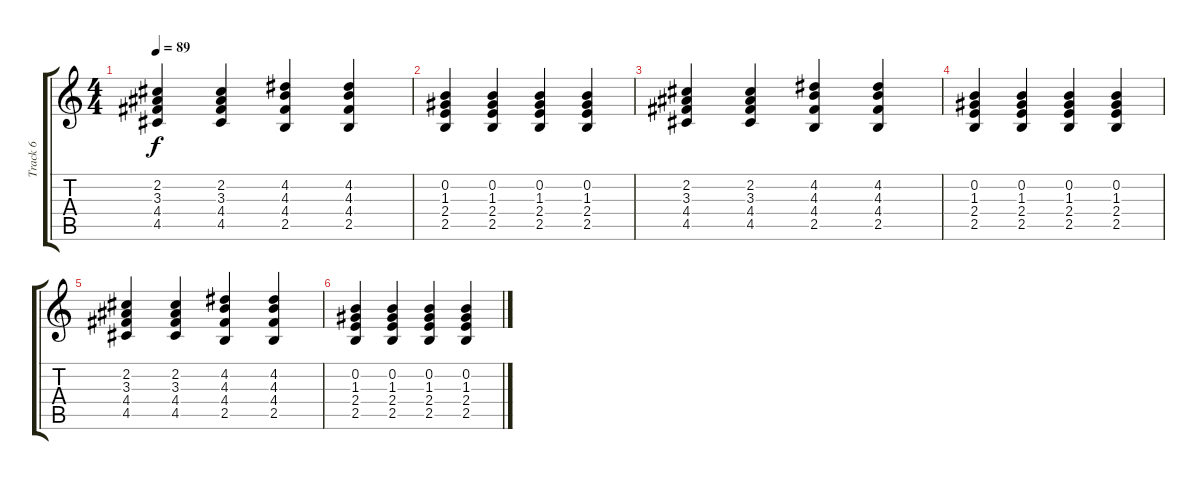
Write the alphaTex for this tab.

\track ("Track 6" "Track 6") {instrument overdrivenguitar}
\staff {score tabs}
\tuning (E4 B3 G3 D3 A2 E2) {hide}
\ts (4 4)
\tempo 89
\clef g2
\ks c
(2.2 3.3 4.4 4.5).4{dy f} (2.2 3.3 4.4 4.5).4 (4.2 4.3 4.4 2.5).4 (4.2 4.3 4.4 2.5).4 |
(0.2 1.3 2.4 2.5).4 (0.2 1.3 2.4 2.5).4 (0.2 1.3 2.4 2.5).4 (0.2 1.3 2.4 2.5).4 |
(2.2 3.3 4.4 4.5).4 (2.2 3.3 4.4 4.5).4 (4.2 4.3 4.4 2.5).4 (4.2 4.3 4.4 2.5).4 |
(0.2 1.3 2.4 2.5).4 (0.2 1.3 2.4 2.5).4 (0.2 1.3 2.4 2.5).4 (0.2 1.3 2.4 2.5).4 |
(2.2 3.3 4.4 4.5).4 (2.2 3.3 4.4 4.5).4 (4.2 4.3 4.4 2.5).4 (4.2 4.3 4.4 2.5).4 |
(0.2 1.3 2.4 2.5).4 (0.2 1.3 2.4 2.5).4 (0.2 1.3 2.4 2.5).4 (0.2 1.3 2.4 2.5).4
